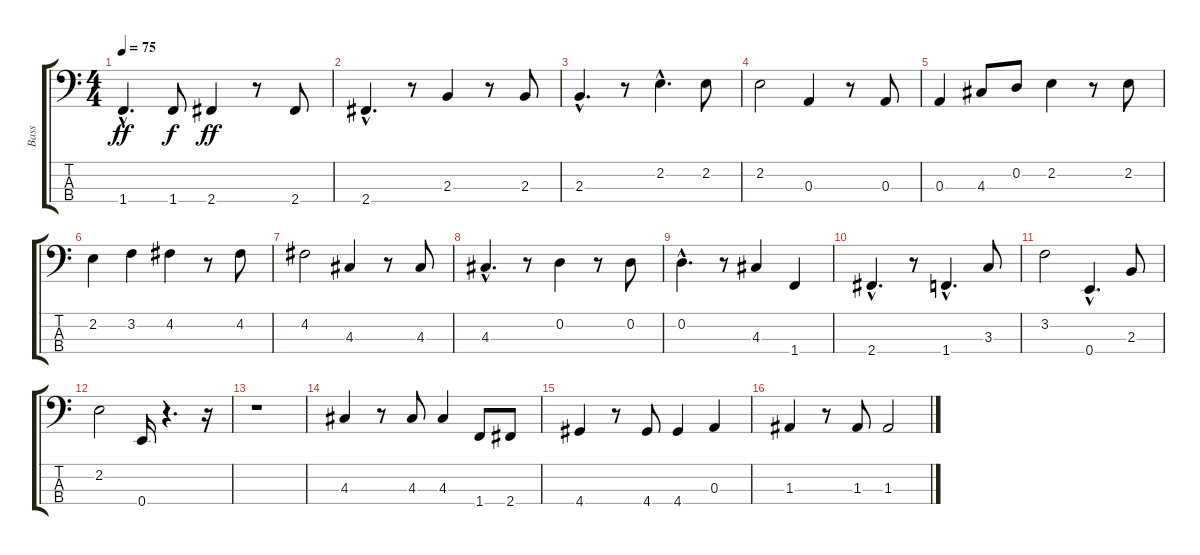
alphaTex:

\track ("Bass" "Bass") {instrument electricbassfinger}
\staff {score tabs}
\tuning (G2 D2 A1 E1) {hide}
\ts (4 4)
\tempo 75
\clef f4
\ks c
1.4{hac}.4{d dy ff} 1.4.8{dy f} 2.4.4{dy ff} r.8 2.4.8 |
2.4{hac}.4{d} r.8 2.3.4 r.8 2.3.8 |
2.3{hac}.4{d} r.8 2.2{hac}.4{d} 2.2.8 |
2.2.2 0.3.4 r.8 0.3.8 |
0.3.4 4.3.8 0.2.8 2.2.4 r.8 2.2.8 |
2.2.4 3.2.4 4.2.4 r.8 4.2.8 |
4.2.2 4.3.4 r.8 4.3.8 |
4.3{hac}.4{d} r.8 0.2.4 r.8 0.2.8 |
0.2{hac}.4{d} r.8 4.3.4 1.4.4 |
2.4{hac}.4{d} r.8 1.4{hac}.4{d} 3.3.8 |
3.2.2 0.4{hac}.4{d} 2.3.8 |
2.2.2 0.4.16 r.4{d} r.16 |
r.1 |
4.3.4 r.8 4.3.8 4.3.4 1.4.8 2.4.8 |
4.4.4 r.8 4.4.8 4.4.4 0.3.4 |
1.3.4 r.8 1.3.8 1.3.2
